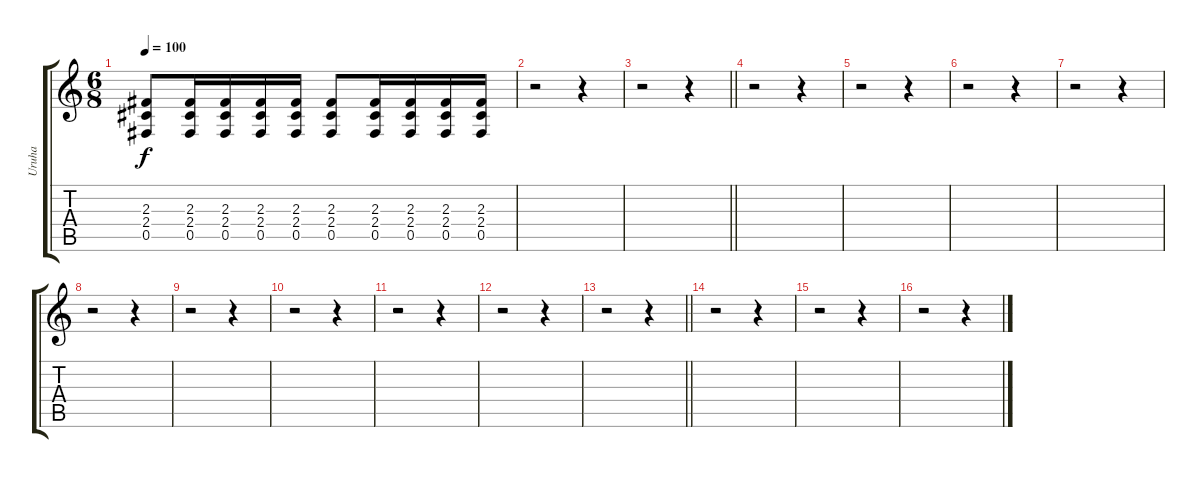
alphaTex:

\track ("Uruha" "Uruha") {instrument overdrivenguitar}
\staff {score tabs}
\tuning (Db4 Ab3 E3 B2 Gb2 B1) {hide}
\ts (6 8)
\tempo 100
\clef g2
\ks c
(2.3 2.4 0.5).8{dy f} (2.3 2.4 0.5).16 (2.3 2.4 0.5).16 (2.3 2.4 0.5).16 (2.3 2.4 0.5).16 (2.3 2.4 0.5).8 (2.3 2.4 0.5).16 (2.3 2.4 0.5).16 (2.3 2.4 0.5).16 (2.3 2.4 0.5).16 |
r.2 r.4 |
\barLineRight lightlight
r.2 r.4 |
r.2 r.4 |
r.2 r.4 |
r.2 r.4 |
r.2 r.4 |
r.2 r.4 |
r.2 r.4 |
r.2 r.4 |
r.2 r.4 |
r.2 r.4 |
\barLineRight lightlight
r.2 r.4 |
r.2 r.4 |
r.2 r.4 |
r.2 r.4
